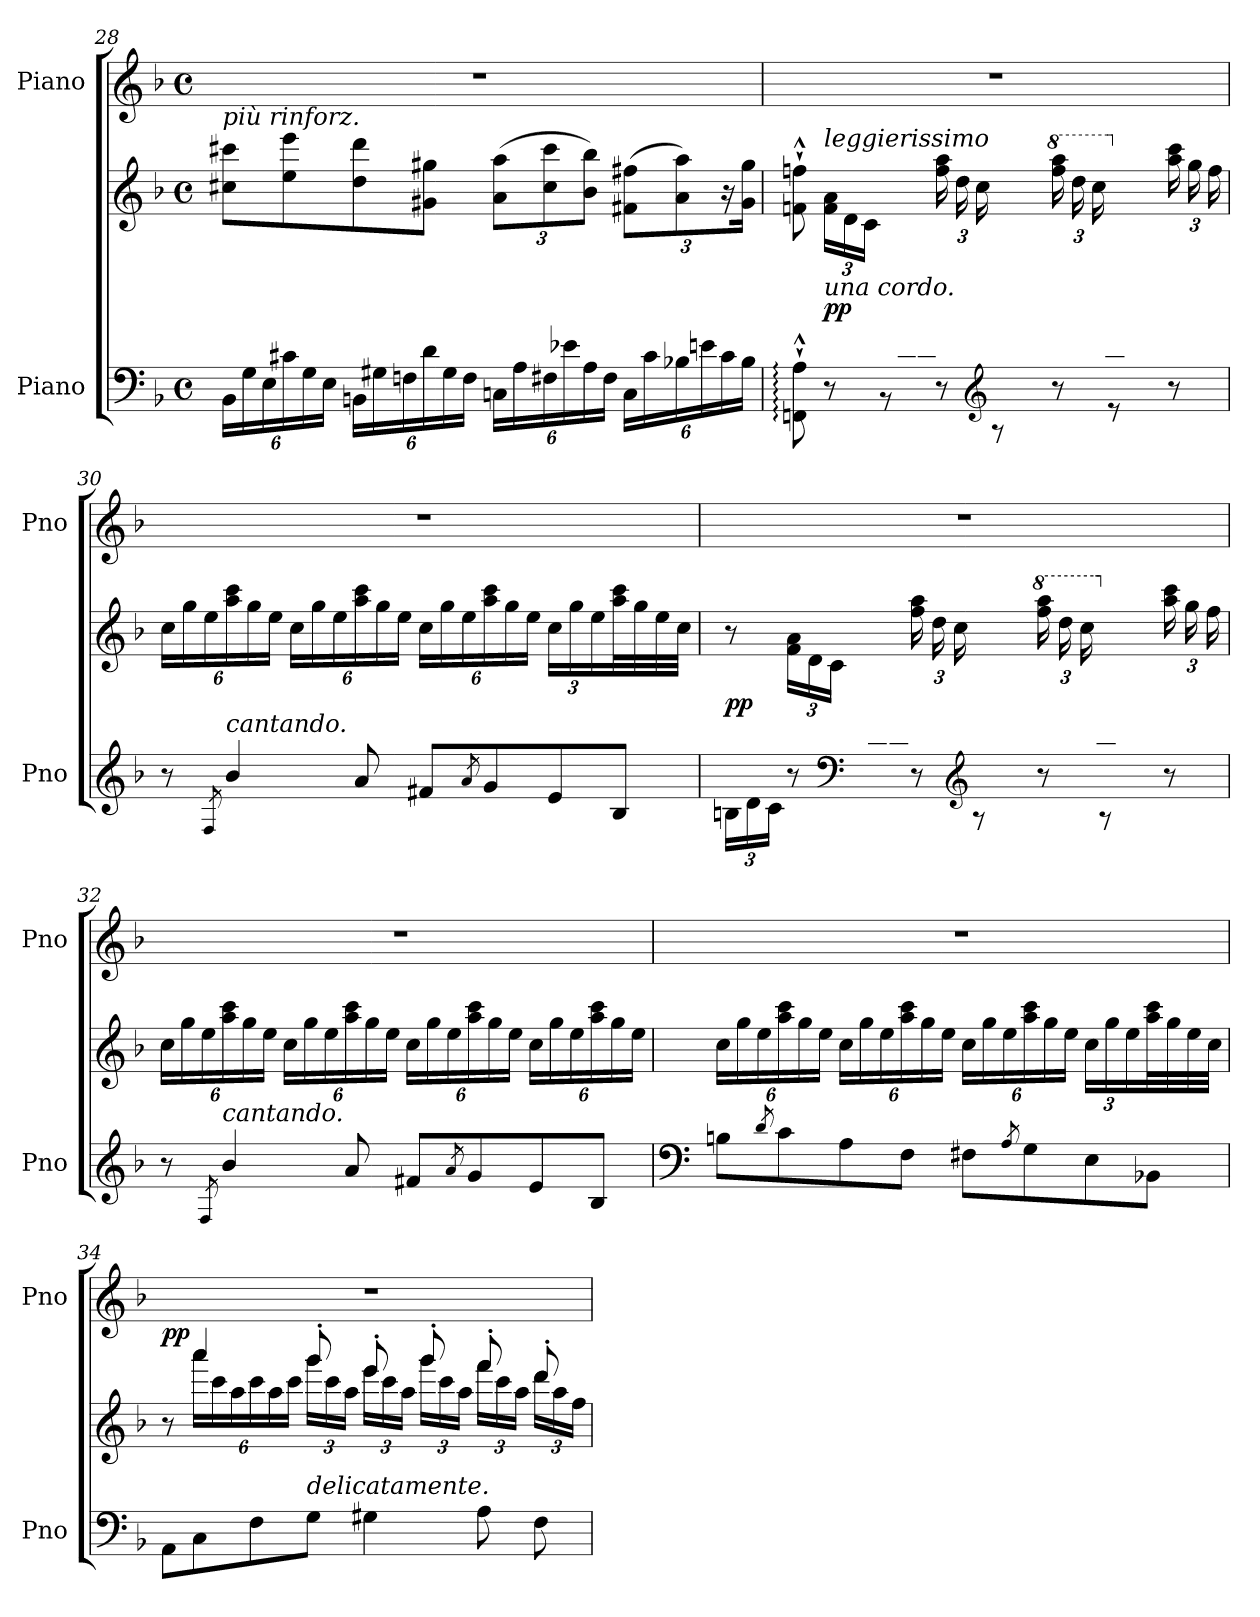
**kern	**kern	**dynam	**kern
*part2	*part2	*part2	*part1
*staff3	*staff2	*staff2/3	*staff1
*I"Piano	*	*	*I"Piano
*I'Pno	*	*	*I'Pno
!!LO:LB:g=z
*clefF4	*clefG2	*	*clefG2
*k[b-]	*k[b-]	*	*k[b-]
*M4/4	*M4/4	*	*M4/4
*met(c)	*met(c)	*	*met(c)
*Xbrackettup	*	*	*
=28	=28	=28	=28
!	!LO:TX:a:i:t=più rinforz.	!	!
24BB-\LL	8cc#X\ 8ccc#X\L	.	1r
24G\	.	.	.
24E\	.	.	.
24c#X\	8ee\ 8eee\	.	.
24G\	.	.	.
24E\JJ	.	.	.
24BBn\LL	8dd\ 8ddd\	.	.
24G#X\	.	.	.
24Fn\	.	.	.
24d\	8g#X\ 8gg#X\J	.	.
24G#\	.	.	.
24F\JJ	.	.	.
*	*Xbrackettup	*	*
24Cn\LL	(12a\ 12aa\L	.	.
24A\	.	.	.
24F#X\	12cc#\ 12ccc#\	.	.
24e-X\	.	.	.
24A\	12b-\ 12bb-\J)	.	.
24F#\JJ	.	.	.
*	*brackettup	*	*
24C\LL	(12f#X\ 12ff#X\L	.	.
24c#\	.	.	.
24B-X\	12a\ 12aa\)	.	.
24en\	.	.	.
24c#\	24r	.	.
24B-\JJ	24g#\ 24gg#\Jk	.	.
=29	=29	=29	=29
*^	*	*	*
4ryy	8FFn\:^^` 8A\:^^`	8fn\^^` 8ffn\^^`	.	1r
*	*	*Xbrackettup	*	*
!	!	!LO:TX:a:i:t=leggierissimo	!	!
!	!LO:TX:a:i:t=una cordo.	!	!	!
!	!	!	!LO:DY:a=2	!
.	8r	(24f\ 24a\LL	pp	.
.	.	24d\	.	.
.	.	24c\JJ	.	.
24F/ 24A/LL	8r	8ryy	.	.
24d/	.	.	.	.
24c/JJ)	.	.	.	.
8ryy	8r	(24ff\ 24aa\LL	.	.
.	.	24dd\	.	.
.	.	24cc\	.	.
*clefG2	*	*	*	*
24f/ 24a/	8r	8ryy	.	.
24dd/	.	.	.	.
24cc/JJ)	.	.	.	.
*	*	*8va	*	*
8ryy	8r	(24fff\ 24aaa\LL	.	.
.	.	24ddd\	.	.
.	.	24ccc\	.	.
*	*	*X8va	*	*
24ff/ 24aa/	8r	8ryy	.	.
24dd/	.	.	.	.
24cc/JJ)	.	.	.	.
8ryy	8r	24aa\ 24ccc\LL	.	.
.	.	24gg\	.	.
.	.	24ff\JJ	.	.
*v	*v	*	*	*
!!LO:LB:g=z
=30	=30	=30	=30
8r	24cc\LL	.	1r
.	24gg\	.	.
.	24ee\	.	.
8qF/	.	.	.
!LO:TX:a:i:t=cantando.	!	!	!
4b-/	24aa\ 24ccc\	.	.
.	24gg\	.	.
.	24ee\JJ	.	.
.	24cc\LL	.	.
.	24gg\	.	.
.	24ee\	.	.
8a/	24aa\ 24ccc\	.	.
.	24gg\	.	.
.	24ee\JJ	.	.
8f#X/L	24cc\LL	.	.
.	24gg\	.	.
.	24ee\	.	.
8qa/	.	.	.
8g/	24aa\ 24ccc\	.	.
.	24gg\	.	.
.	24ee\JJ	.	.
8e/	24cc\LL	.	.
.	24gg\	.	.
.	24ee\	.	.
8B-/J	32aa\ 32ccc\L	.	.
.	32gg\	.	.
.	32ee\	.	.
.	32cc\JJJ	.	.
=31	=31	=31	=31
*^	*	*	*
!	!	!	!LO:DY:a=2	!
4ryy	24Bn\LL	8r	pp	1r
.	24d\	.	.	.
.	24c\JJ	.	.	.
.	8r	(24f\ 24a\LL	.	.
.	.	24d\	.	.
.	.	24c\JJ	.	.
*clefF4	*	*	*	*
24F/ 24A/LL	8ryy	8ryy	.	.
24d/	.	.	.	.
24c/JJ)	.	.	.	.
8ryy	8r	(24ff\ 24aa\LL	.	.
.	.	24dd\	.	.
.	.	24cc\	.	.
*clefG2	*	*	*	*
24f/ 24a/	8r	8ryy	.	.
24dd/	.	.	.	.
24cc/JJ)	.	.	.	.
*	*	*8va	*	*
8ryy	8r	(24fff\ 24aaa\LL	.	.
.	.	24ddd\	.	.
.	.	24ccc\	.	.
*	*	*X8va	*	*
24ff/ 24aa/	8r	8ryy	.	.
24dd/	.	.	.	.
24cc/JJ)	.	.	.	.
8ryy	8r	24aa\ 24ccc\LL	.	.
.	.	24gg\	.	.
.	.	24ff\JJ	.	.
*v	*v	*	*	*
!!LO:LB:g=z
=32	=32	=32	=32
!	!	!LO:DY:b	!
8r	24cc\LL	other-dynamics	1r
.	24gg\	.	.
.	24ee\	.	.
8qF/	.	.	.
!LO:TX:a:i:t=cantando.	!	!	!
4b-/	24aa\ 24ccc\	.	.
.	24gg\	.	.
.	24ee\JJ	.	.
.	24cc\LL	.	.
.	24gg\	.	.
.	24ee\	.	.
8a/	24aa\ 24ccc\	.	.
.	24gg\	.	.
.	24ee\JJ	.	.
8f#X/L	24cc\LL	.	.
.	24gg\	.	.
.	24ee\	.	.
8qa/	.	.	.
8g/	24aa\ 24ccc\	.	.
.	24gg\	.	.
.	24ee\JJ	.	.
8e/	24cc\LL	.	.
.	24gg\	.	.
.	24ee\	.	.
8B-/J	24aa\ 24ccc\	.	.
.	24gg\	.	.
.	24ee\JJ	.	.
=33	=33	=33	=33
*clefF4	*	*	*
8Bn\L	24cc\LL	.	1r
.	24gg\	.	.
.	24ee\	.	.
8qd/	.	.	.
8c\	24aa\ 24ccc\	.	.
.	24gg\	.	.
.	24ee\JJ	.	.
8A\	24cc\LL	.	.
.	24gg\	.	.
.	24ee\	.	.
8F\J	24aa\ 24ccc\	.	.
.	24gg\	.	.
.	24ee\JJ	.	.
8F#X\L	24cc\LL	.	.
.	24gg\	.	.
.	24ee\	.	.
8qA/	.	.	.
8G\	24aa\ 24ccc\	.	.
.	24gg\	.	.
.	24ee\JJ	.	.
8E\	24cc\LL	.	.
.	24gg\	.	.
.	24ee\	.	.
8BB-X\J	32aa\ 32ccc\L	.	.
.	32gg\	.	.
.	32ee\	.	.
.	32cc\JJJ	.	.
!!LO:PB:g=z
=34	=34	=34	=34
*	*^	*	*
!	!	!	!LO:DY:a	!
8AA\L	8r	8ryy	pp	1r
8C\	4aaa/	24aaa\LL	.	.
.	.	24ccc\	.	.
.	.	24aa\	.	.
8F\	.	24ccc\	.	.
.	.	24aa\	.	.
.	.	24ccc\JJ	.	.
!LO:TX:a:i:t=delicatamente.	!	!	!	!
8G\J	8ggg'/	24ggg\LL	.	.
.	.	24ccc\	.	.
.	.	24aa\JJ	.	.
4G#X\	8eee'/	24eee\LL	.	.
.	.	24ccc\	.	.
.	.	24aa\JJ	.	.
.	8ggg'/	24ggg\LL	.	.
.	.	24ccc\	.	.
.	.	24aa\JJ	.	.
8A\	8fff'/	24fff\LL	.	.
.	.	24ccc\	.	.
.	.	24aa\JJ	.	.
8F\	8ddd'/	24ddd\LL	.	.
.	.	24aa\	.	.
.	.	24ff\JJ	.	.
*	*v	*v	*	*
=	=	=	=
*-	*-	*-	*-
